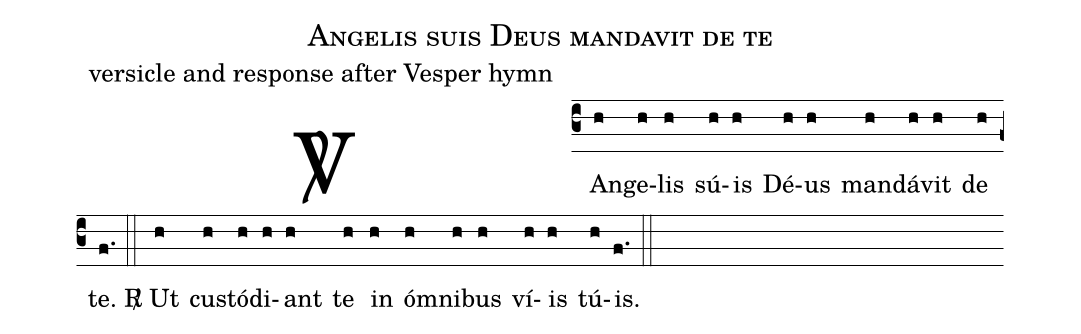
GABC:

name: Angelis suis Deus mandavit de te;
office-part: versicle and response after Vesper hymn Audi, benigne conditor;
def-m1:\ifx\vrlinebreak\undefined\else;
def-m2:\fi;
%%
% The syntax in this part is called gabc. Please refer to http://home.gna.org/gregorio/gabc/#basis

%Angelis súis Déus mandávit de te.
%Ut custódiant te in ómnibus víis túis.

(c3)<sp>V/</sp>~{A}n(h)ge(h)lis(h) sú(h)is(h) Dé(h)us(h) man(h)dá(h)vit(h) de(h) te.(f.) (::[em1]Z[em2])
<sp>R/</sp>~Ut(h) cu(h)stó(h)di(h)ant(h) te(h) in(h) óm(h)ni(h)bus(h) ví(h)is(h) tú(h)is.(f.) (::)
